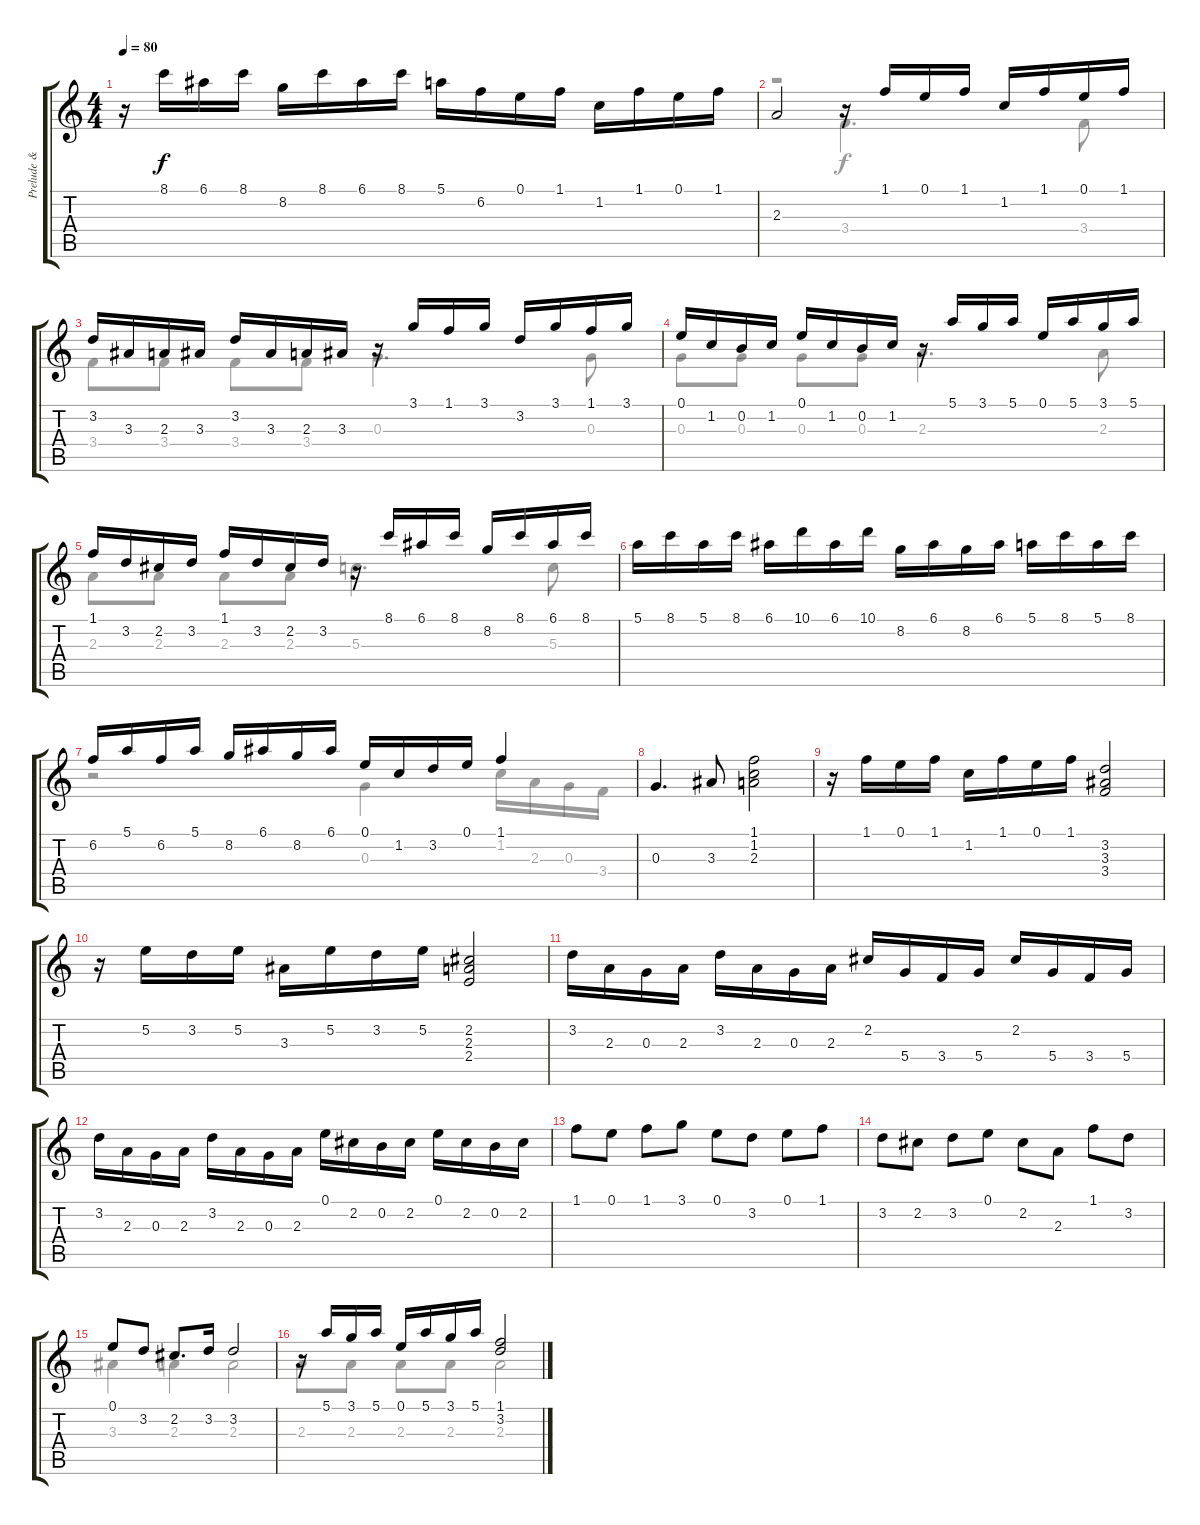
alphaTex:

\track ("Prelude & Fugue BWV 553 " "Prelude & ") {instrument acousticguitarnylon}
\staff {score tabs}
\tuning (E4 B3 G3 D3 A2 E2) {hide}
\voice
\ts (4 4)
\tempo 80
\clef g2
\ks c
r.16{dy f} 8.1.16 6.1.16 8.1.16 8.2.16 8.1.16 6.1.16 8.1.16 5.1.16 6.2.16 0.1.16 1.1.16 1.2.16 1.1.16 0.1.16 1.1.16 |
2.3.2 r.16 1.1.16 0.1.16 1.1.16 1.2.16 1.1.16 0.1.16 1.1.16 |
3.2.16 3.3.16 2.3.16 3.3.16 3.2.16 3.3.16 2.3.16 3.3.16 r.16 3.1.16 1.1.16 3.1.16 3.2.16 3.1.16 1.1.16 3.1.16 |
0.1.16 1.2.16 0.2.16 1.2.16 0.1.16 1.2.16 0.2.16 1.2.16 r.16 5.1.16 3.1.16 5.1.16 0.1.16 5.1.16 3.1.16 5.1.16 |
1.1.16 3.2.16 2.2.16 3.2.16 1.1.16 3.2.16 2.2.16 3.2.16 r.16 8.1.16 6.1.16 8.1.16 8.2.16 8.1.16 6.1.16 8.1.16 |
5.1.16 8.1.16 5.1.16 8.1.16 6.1.16 10.1.16 6.1.16 10.1.16 8.2.16 6.1.16 8.2.16 6.1.16 5.1.16 8.1.16 5.1.16 8.1.16 |
6.2.16 5.1.16 6.2.16 5.1.16 8.2.16 6.1.16 8.2.16 6.1.16 0.1.16 1.2.16 3.2.16 0.1.16 1.1.4 |
0.3.4{d} 3.3.8 (1.1 1.2 2.3).2 |
r.16 1.1.16 0.1.16 1.1.16 1.2.16 1.1.16 0.1.16 1.1.16 (3.2 3.3 3.4).2 |
r.16 5.2.16 3.2.16 5.2.16 3.3.16 5.2.16 3.2.16 5.2.16 (2.2 2.3 2.4).2 |
3.2.16 2.3.16 0.3.16 2.3.16 3.2.16 2.3.16 0.3.16 2.3.16 2.2.16 5.4.16 3.4.16 5.4.16 2.2.16 5.4.16 3.4.16 5.4.16 |
3.2.16 2.3.16 0.3.16 2.3.16 3.2.16 2.3.16 0.3.16 2.3.16 0.1.16 2.2.16 0.2.16 2.2.16 0.1.16 2.2.16 0.2.16 2.2.16 |
1.1.8 0.1.8 1.1.8 3.1.8 0.1.8 3.2.8 0.1.8 1.1.8 |
3.2.8 2.2.8 3.2.8 0.1.8 2.2.8 2.3.8 1.1.8 3.2.8 |
0.1.8 3.2.8 2.2.8{d} 3.2.16 3.2.2 |
r.16 5.1.16 3.1.16 5.1.16 0.1.16 5.1.16 3.1.16 5.1.16 (1.1 3.2).2
\voice
\clef g2
\ottava regular
\simile none
\ks c
|
r.2 3.4.4{d} 3.4.8 |
3.4.8 3.4.8 3.4.8 3.4.8 0.3.4{d} 0.3.8 |
0.3.8 0.3.8 0.3.8 0.3.8 2.3.4{d} 2.3.8 |
2.3.8 2.3.8 2.3.8 2.3.8 5.3.4{d} 5.3.8 |
|
r.2 0.3.4 1.2.16 2.3.16 0.3.16 3.4.16 |
|
|
|
|
|
|
|
3.3.4 2.3.4 2.3.2 |
2.3.8 2.3.8 2.3.8 2.3.8 2.3.2
